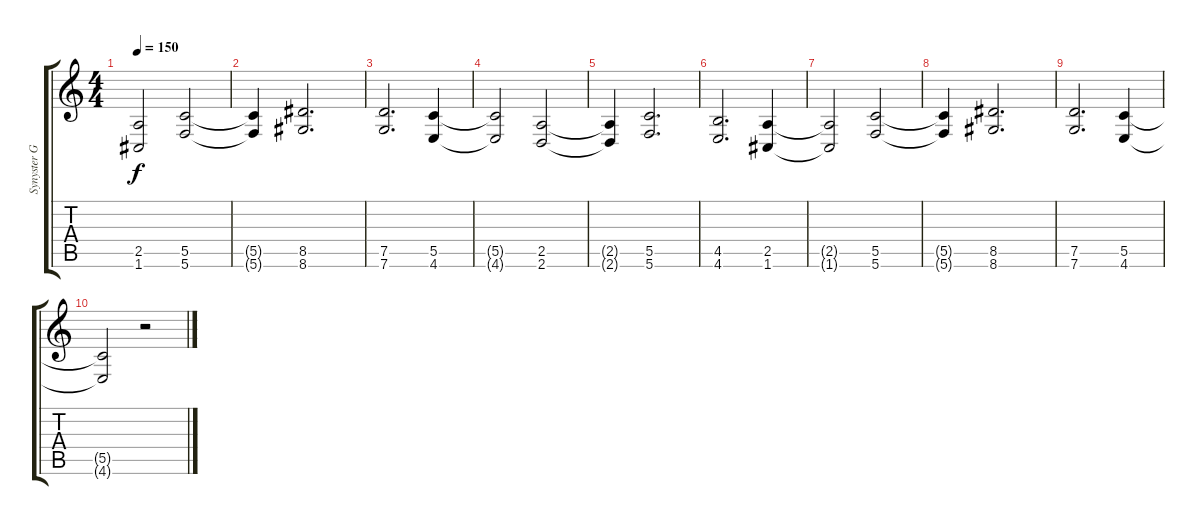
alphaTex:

\track ("Synyster Gates" "Synyster G") {instrument distortionguitar}
\staff {score tabs}
\tuning (D4 A3 F3 C3 G2 C2) {hide}
\ts (4 4)
\tempo 150
\clef g2
\ks c
(2.5{t} 1.6{t}).2{dy f} (5.5 5.6).2 |
(5.5{t} 5.6{t}).4 (8.5 8.6).2{d} |
(7.5 7.6).2{d} (5.5 4.6).4 |
(5.5{t} 4.6{t}).2 (2.5 2.6).2 |
(2.5{t} 2.6{t}).4 (5.5 5.6).2{d} |
(4.5 4.6).2{d} (2.5 1.6).4 |
(2.5{t} 1.6{t}).2 (5.5 5.6).2 |
(5.5{t} 5.6{t}).4 (8.5 8.6).2{d} |
(7.5 7.6).2{d} (5.5 4.6).4 |
(5.5{t} 4.6{t}).2 r.2
